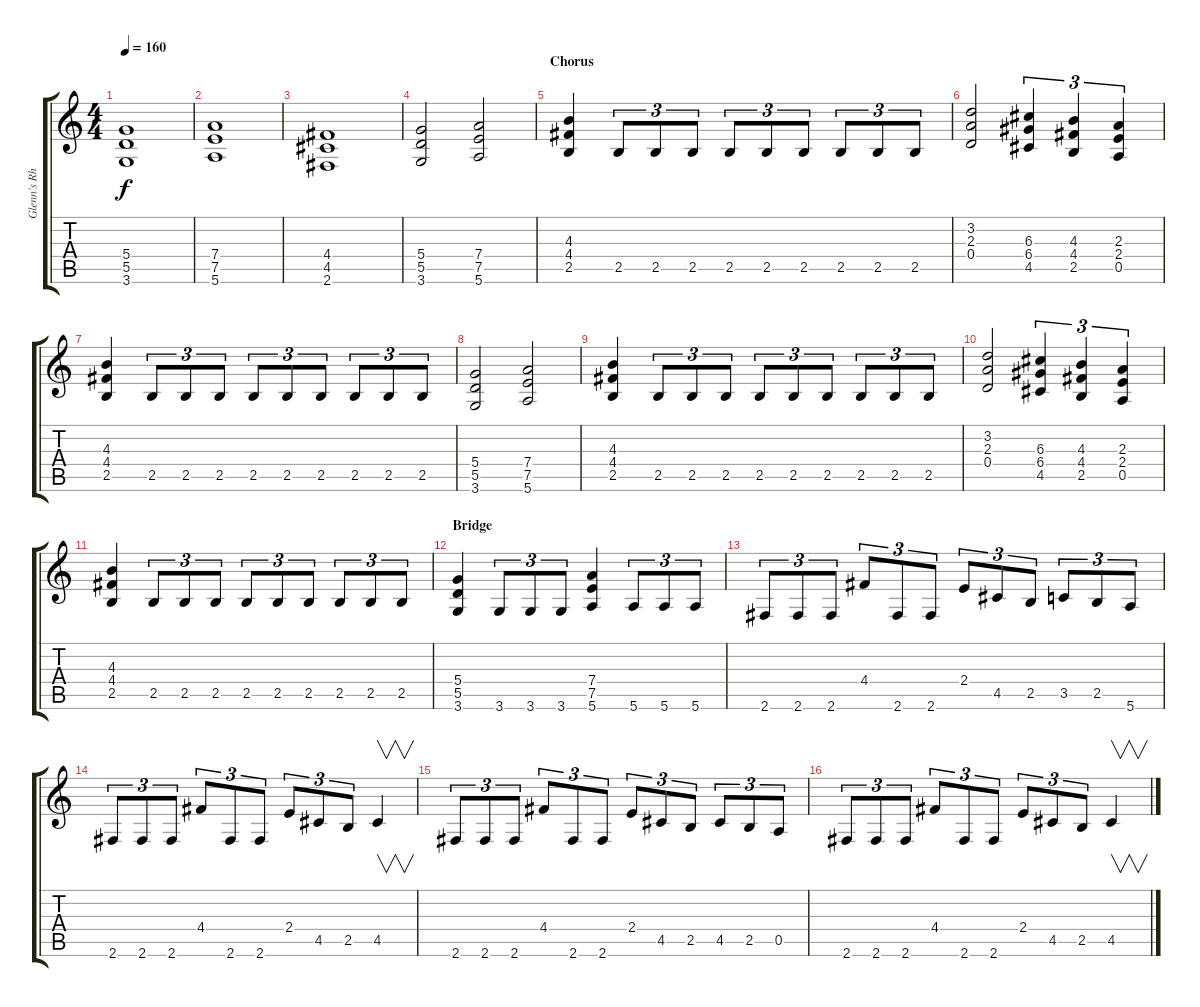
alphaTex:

\track ("Glenn's Rhythm" "Glenn's Rh") {instrument distortionguitar}
\staff {score tabs}
\tuning (E4 B3 G3 D3 A2 E2) {hide}
\ts (4 4)
\tempo 160
\clef g2
\ks c
(5.4 5.5 3.6).1{dy f} |
(7.4 7.5 5.6).1 |
(4.4 4.5 2.6).1 |
(5.4 5.5 3.6).2 (7.4 7.5 5.6).2 |
\section ("" "Chorus")
(4.3 4.4 2.5).4 2.5.8{tu (3 2)} 2.5.8{tu (3 2)} 2.5.8{tu (3 2)} 2.5.8{tu (3 2)} 2.5.8{tu (3 2)} 2.5.8{tu (3 2)} 2.5.8{tu (3 2)} 2.5.8{tu (3 2)} 2.5.8{tu (3 2)} |
(3.2 2.3 0.4).2 (6.3 6.4 4.5).4{tu (3 2)} (4.3 4.4 2.5).4{tu (3 2)} (2.3 2.4 0.5).4{tu (3 2)} |
(4.3 4.4 2.5).4 2.5.8{tu (3 2)} 2.5.8{tu (3 2)} 2.5.8{tu (3 2)} 2.5.8{tu (3 2)} 2.5.8{tu (3 2)} 2.5.8{tu (3 2)} 2.5.8{tu (3 2)} 2.5.8{tu (3 2)} 2.5.8{tu (3 2)} |
(5.4 5.5 3.6).2 (7.4 7.5 5.6).2 |
(4.3 4.4 2.5).4 2.5.8{tu (3 2)} 2.5.8{tu (3 2)} 2.5.8{tu (3 2)} 2.5.8{tu (3 2)} 2.5.8{tu (3 2)} 2.5.8{tu (3 2)} 2.5.8{tu (3 2)} 2.5.8{tu (3 2)} 2.5.8{tu (3 2)} |
(3.2 2.3 0.4).2 (6.3 6.4 4.5).4{tu (3 2)} (4.3 4.4 2.5).4{tu (3 2)} (2.3 2.4 0.5).4{tu (3 2)} |
(4.3 4.4 2.5).4 2.5.8{tu (3 2)} 2.5.8{tu (3 2)} 2.5.8{tu (3 2)} 2.5.8{tu (3 2)} 2.5.8{tu (3 2)} 2.5.8{tu (3 2)} 2.5.8{tu (3 2)} 2.5.8{tu (3 2)} 2.5.8{tu (3 2)} |
\section ("" "Bridge")
(5.4 5.5 3.6).4 3.6.8{tu (3 2)} 3.6.8{tu (3 2)} 3.6.8{tu (3 2)} (7.4 7.5 5.6).4 5.6.8{tu (3 2)} 5.6.8{tu (3 2)} 5.6.8{tu (3 2)} |
2.6.8{tu (3 2)} 2.6.8{tu (3 2)} 2.6.8{tu (3 2)} 4.4.8{tu (3 2)} 2.6.8{tu (3 2)} 2.6.8{tu (3 2)} 2.4.8{tu (3 2)} 4.5.8{tu (3 2)} 2.5.8{tu (3 2)} 3.5.8{tu (3 2)} 2.5.8{tu (3 2)} 5.6.8{tu (3 2)} |
2.6.8{tu (3 2)} 2.6.8{tu (3 2)} 2.6.8{tu (3 2)} 4.4.8{tu (3 2)} 2.6.8{tu (3 2)} 2.6.8{tu (3 2)} 2.4.8{tu (3 2)} 4.5.8{tu (3 2)} 2.5.8{tu (3 2)} 4.5.4{v} |
2.6.8{tu (3 2)} 2.6.8{tu (3 2)} 2.6.8{tu (3 2)} 4.4.8{tu (3 2)} 2.6.8{tu (3 2)} 2.6.8{tu (3 2)} 2.4.8{tu (3 2)} 4.5.8{tu (3 2)} 2.5.8{tu (3 2)} 4.5.8{tu (3 2)} 2.5.8{tu (3 2)} 0.5.8{tu (3 2)} |
2.6.8{tu (3 2)} 2.6.8{tu (3 2)} 2.6.8{tu (3 2)} 4.4.8{tu (3 2)} 2.6.8{tu (3 2)} 2.6.8{tu (3 2)} 2.4.8{tu (3 2)} 4.5.8{tu (3 2)} 2.5.8{tu (3 2)} 4.5.4{v}
